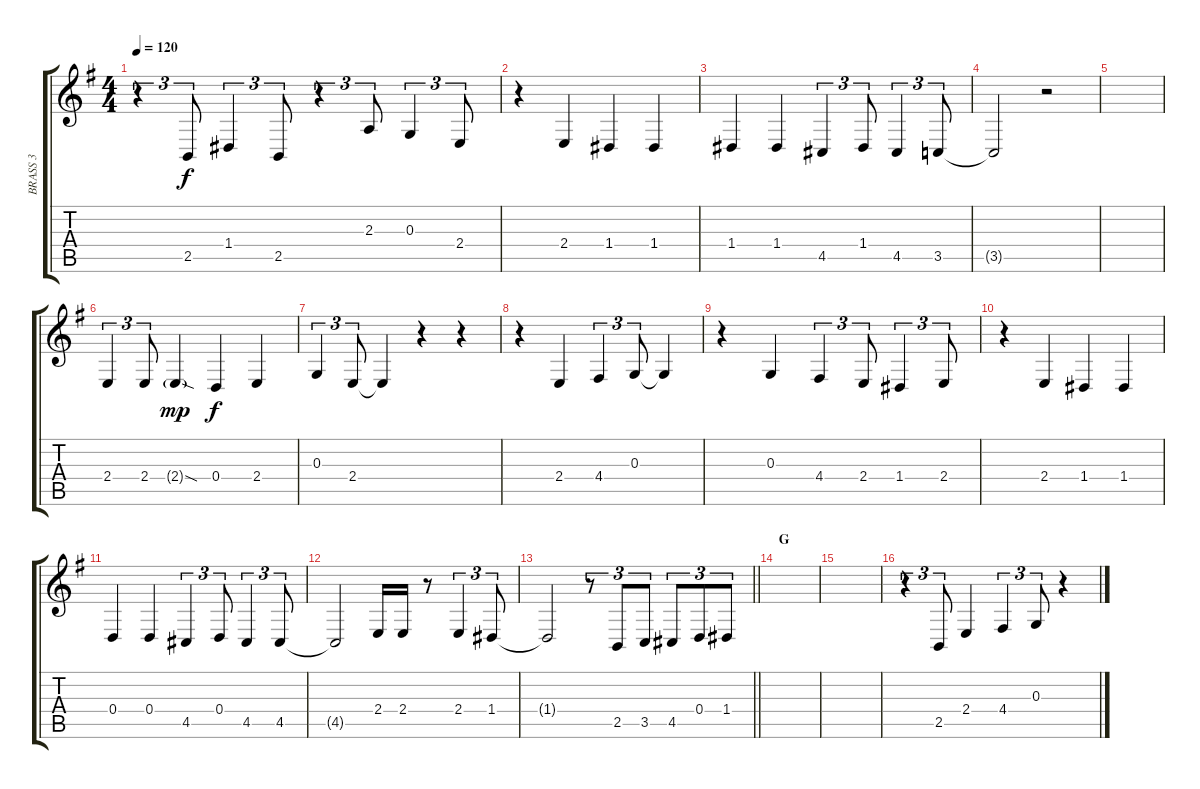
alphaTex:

\track ("BRASS 3" "BRASS 3") {instrument brasssection}
\staff {score tabs}
\tuning (E4 B3 G3 D3 A2 E2) {hide}
\ts (4 4)
\tempo 120
\clef g2
\ks eminor
r.4{tu (3 2) dy f} 2.5.8{tu (3 2)} 1.4.4{tu (3 2)} 2.5.8{tu (3 2)} r.4{tu (3 2)} 2.3.8{tu (3 2)} 0.3.4{tu (3 2)} 2.4.8{tu (3 2)} |
r.4 2.4.4 1.4.4 1.4.4 |
1.4.4 1.4.4 4.5.4{tu (3 2)} 1.4.8{tu (3 2)} 4.5.4{tu (3 2)} 3.5.8{tu (3 2)} |
3.5{t}.2 r.2 |
|
2.4.4{tu (3 2)} 2.4.8{tu (3 2)} 2.4{sod g}.4{dy mp} 0.4.4{dy f} 2.4.4 |
0.3.4{tu (3 2)} 2.4.8{tu (3 2)} 2.4{t}.4 r.4 r.4 |
r.4 2.4.4 4.4.4{tu (3 2)} 0.3.8{tu (3 2)} 0.3{t}.4 |
r.4 0.3.4 4.4.4{tu (3 2)} 2.4.8{tu (3 2)} 1.4.4{tu (3 2)} 2.4.8{tu (3 2)} |
r.4 2.4.4 1.4.4 1.4.4 |
0.4.4 0.4.4 4.5.4{tu (3 2)} 0.4.8{tu (3 2)} 4.5.4{tu (3 2)} 4.5.8{tu (3 2)} |
4.5{t}.2 2.4.16 2.4.16 r.8 2.4.4{tu (3 2)} 1.4.8{tu (3 2)} |
\barLineRight lightlight
1.4{t}.2 r.8{tu (3 2)} 2.5.8{tu (3 2)} 3.5.8{tu (3 2)} 4.5.8{tu (3 2)} 0.4.8{tu (3 2)} 1.4.8{tu (3 2)} |
\section ("" "G")
|
|
r.4{tu (3 2)} 2.5.8{tu (3 2)} 2.4.4 4.4.4{tu (3 2)} 0.3.8{tu (3 2)} r.4
